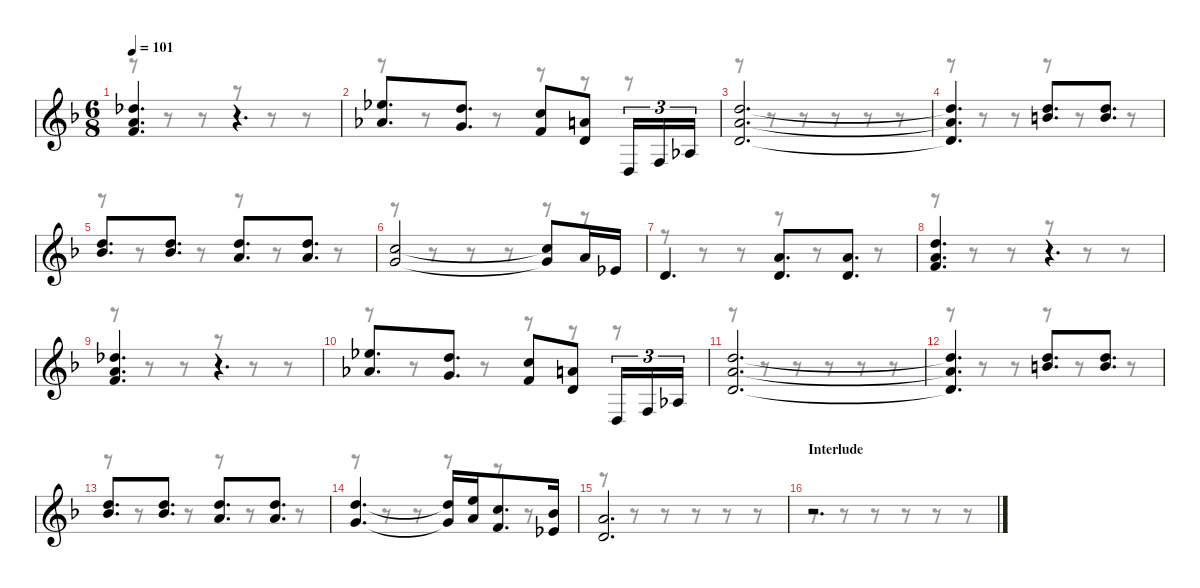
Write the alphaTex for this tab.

\defaultSystemsLayout 4
\hideDynamics
\bracketExtendMode nobrackets
\singleTrackTrackNamePolicy hidden
\multiTrackTrackNamePolicy hidden
\otherSystemsTrackNameOrientation horizontal
\track ("P. Wiberg (Keyboards II)" "org.") {instrument rockorgan}
\staff {score}
\tuning (E4 A3 F3 D3 A2 D2)
\voice
\ts (6 8)
\tempo 101
\clef g2
\ks dminor
(16.2{acc b} 16.3{acc forcenatural} 15.4{acc forcenatural}).4{d dy f beam Up} r.4{d beam Up} |
(18.2{acc b} 15.3{acc b}).8{d beam Up} (17.2{acc forcenatural} 14.3{acc forcenatural}).8{d beam Up} (15.2{acc forcenatural} 12.3{acc forcenatural}).8{beam Up} (12.2{acc forcenatural} 9.3{acc forcenatural}).8{beam Up} 12.6{acc forcenatural}.16{tu (3 2) beam Up} 15.6{acc forcenatural}.16{tu (3 2) beam Up} 18.6{acc b}.16{tu (3 2) beam Up} |
(10.1{acc forcenatural} 12.2{acc forcenatural} 9.3{acc forcenatural}).2{d beam Up} |
(10.1{t acc forcenatural} 12.2{t acc forcenatural} 9.3{t acc forcenatural}).4{d beam Up} (17.2{acc forcenatural} 18.3{acc forcenatural}).8{d beam Up} (17.2{acc forcenatural} 18.3{acc forcenatural}).8{d beam Up} |
(17.2{acc forcenatural} 17.3{acc b}).8{d beam Up} (17.2{acc forcenatural} 17.3{acc b}).8{d beam Up} (17.2{acc forcenatural} 16.3{acc forcenatural}).8{d beam Up} (17.2{acc forcenatural} 16.3{acc forcenatural}).8{d beam Up} |
(15.2{acc forcenatural} 14.3{acc forcenatural}).2{beam Up} (15.2{t acc forcenatural} 14.3{t acc forcenatural}).8{beam Up} 16.3{acc forcenatural}.16{beam Up} 13.4{acc b}.16{beam Up} |
9.3{acc forcenatural}.4{d beam Up} (12.2{acc forcenatural} 9.3{acc forcenatural}).8{d beam Up} (12.2{acc forcenatural} 9.3{acc forcenatural}).8{d beam Up} |
(17.2{acc forcenatural} 16.3{acc forcenatural} 15.4{acc forcenatural}).4{d beam Up} r.4{d beam Up} |
(16.2{acc b} 16.3{acc forcenatural} 15.4{acc forcenatural}).4{d beam Up} r.4{d beam Up} |
(18.2{acc b} 15.3{acc b}).8{d beam Up} (17.2{acc forcenatural} 14.3{acc forcenatural}).8{d beam Up} (15.2{acc forcenatural} 12.3{acc forcenatural}).8{beam Up} (12.2{acc forcenatural} 9.3{acc forcenatural}).8{beam Up} 12.6{acc forcenatural}.16{tu (3 2) beam Up} 15.6{acc forcenatural}.16{tu (3 2) beam Up} 18.6{acc b}.16{tu (3 2) beam Up} |
(10.1{acc forcenatural} 12.2{acc forcenatural} 9.3{acc forcenatural}).2{d beam Up} |
(10.1{t acc forcenatural} 12.2{t acc forcenatural} 9.3{t acc forcenatural}).4{d beam Up} (17.2{acc forcenatural} 18.3{acc forcenatural}).8{d beam Up} (17.2{acc forcenatural} 18.3{acc forcenatural}).8{d beam Up} |
(17.2{acc forcenatural} 17.3{acc b}).8{d beam Up} (17.2{acc forcenatural} 17.3{acc b}).8{d beam Up} (17.2{acc forcenatural} 16.3{acc forcenatural}).8{d beam Up} (17.2{acc forcenatural} 16.3{acc forcenatural}).8{d beam Up} |
(17.2{acc forcenatural} 14.3{acc forcenatural}).4{d beam Up} (17.2{t acc forcenatural} 14.3{t acc forcenatural}).16{beam Up} (19.2{acc forcenatural} 16.3{acc forcenatural}).16{beam Up} (15.2{acc forcenatural} 12.3{acc forcenatural}).8{d beam Up} (13.2{acc b} 10.3{acc b}).16{beam Up} |
(12.2{acc forcenatural} 9.3{acc forcenatural}).2{d beam Up} |
\section ("" "Interlude")
r.2{d beam Up}
\voice
\clef g2
\ottava regular
\simile none
\ks dminor
r.8{dy mf beam Down} r.8{beam Down} r.8{beam Down} r.8{beam Down} r.8{beam Down} r.8{beam Down} |
r.8{beam Down} r.8{beam Down} r.8{beam Down} r.8{beam Down} r.8{beam Down} r.8{beam Down} |
r.8{beam Down} r.8{beam Down} r.8{beam Down} r.8{beam Down} r.8{beam Down} r.8{beam Down} |
r.8{beam Down} r.8{beam Down} r.8{beam Down} r.8{beam Down} r.8{beam Down} r.8{beam Down} |
r.8{beam Down} r.8{beam Down} r.8{beam Down} r.8{beam Down} r.8{beam Down} r.8{beam Down} |
r.8{beam Down} r.8{beam Down} r.8{beam Down} r.8{beam Down} r.8{beam Down} r.8{beam Down} |
r.8{beam Down} r.8{beam Down} r.8{beam Down} r.8{beam Down} r.8{beam Down} r.8{beam Down} |
r.8{beam Down} r.8{beam Down} r.8{beam Down} r.8{beam Down} r.8{beam Down} r.8{beam Down} |
r.8{beam Down} r.8{beam Down} r.8{beam Down} r.8{beam Down} r.8{beam Down} r.8{beam Down} |
r.8{beam Down} r.8{beam Down} r.8{beam Down} r.8{beam Down} r.8{beam Down} r.8{beam Down} |
r.8{beam Down} r.8{beam Down} r.8{beam Down} r.8{beam Down} r.8{beam Down} r.8{beam Down} |
r.8{beam Down} r.8{beam Down} r.8{beam Down} r.8{beam Down} r.8{beam Down} r.8{beam Down} |
r.8{beam Down} r.8{beam Down} r.8{beam Down} r.8{beam Down} r.8{beam Down} r.8{beam Down} |
r.8{beam Down} r.8{beam Down} r.8{beam Down} r.8{beam Down} r.8{beam Down} r.8{beam Down} |
r.8{beam Down} r.8{beam Down} r.8{beam Down} r.8{beam Down} r.8{beam Down} r.8{beam Down} |
r.8{beam Down} r.8{beam Down} r.8{beam Down} r.8{beam Down} r.8{beam Down} r.8{beam Down}
